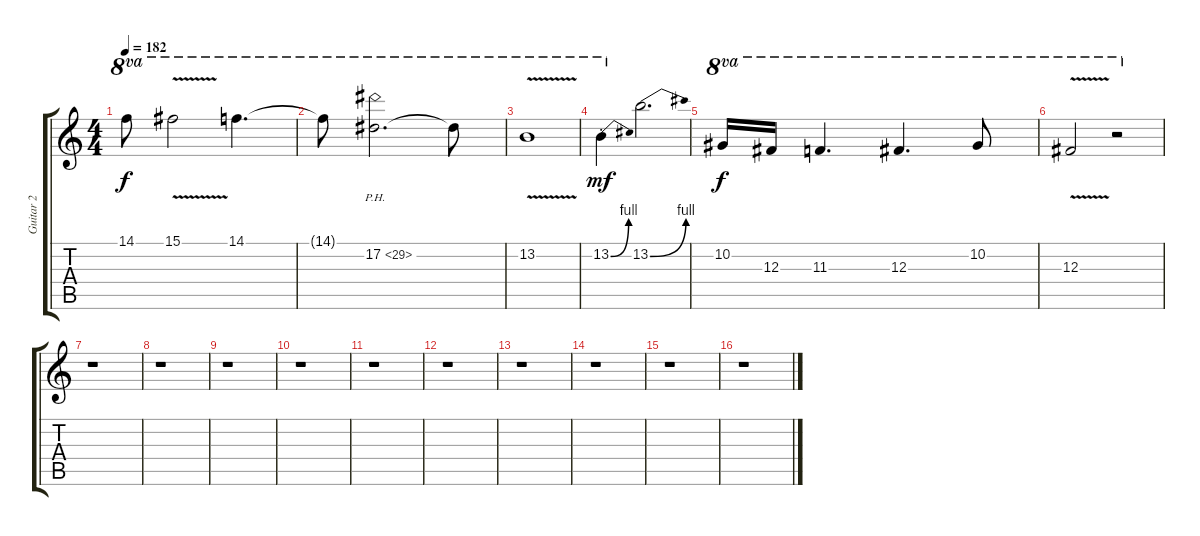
\track ("Guitar 2" "Guitar 2") {instrument overdrivenguitar}
\staff {score tabs}
\tuning (Eb4 Bb3 Gb3 Db3 Ab2 Eb2) {hide}
\ts (4 4)
\tempo 182
\clef g2
\ks c
14.1.8{ot 8va dy f} 15.1{v}.2{ot 8va} 14.1.4{d ot 8va} |
14.1{t}.8{ot 8va} 17.2{ph 12}.2{d ot 8va} 17.2{t}.8{ot 8va} |
13.2{v}.1{ot 8va} |
13.2{be (bend 0 0 60 4) st}.4{ot 8va dy mf} 13.2{be (bend 0 0 60 4)}.2{d} |
10.2.16{ot 8va dy f} 12.3.16{ot 8va} 11.3.4{d ot 8va} 12.3.4{d ot 8va} 10.2.8{ot 8va} |
12.3{v}.2{ot 8va} r.2{ot 8va} |
r.1 |
r.1 |
r.1 |
r.1 |
r.1 |
r.1 |
r.1 |
r.1 |
r.1 |
r.1
